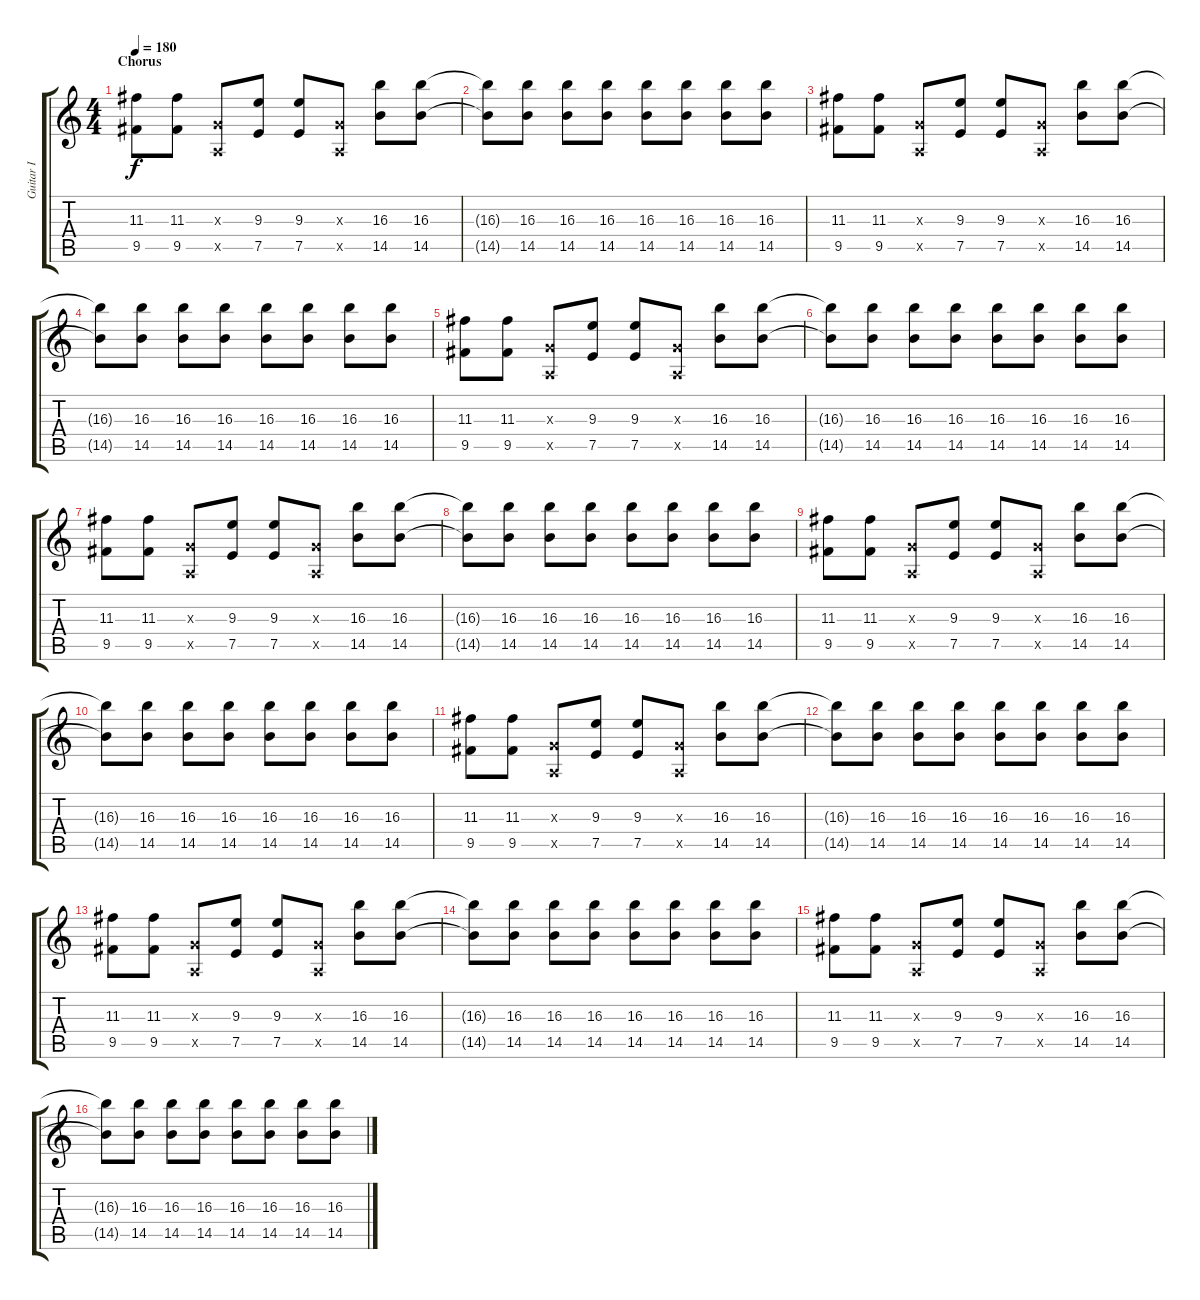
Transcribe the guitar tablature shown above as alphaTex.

\track ("Guitar I" "Guitar I") {instrument distortionguitar}
\staff {score tabs}
\tuning (E4 B3 G3 D3 A2 E2) {hide}
\ts (4 4)
\section ("" "Chorus")
\tempo 180
\clef g2
\ks c
(11.3 9.5).8{dy f instrument distortionguitar} (11.3 9.5).8 (0.3{x} 0.5{x}).8 (9.3 7.5).8 (9.3 7.5).8 (0.3{x} 0.5{x}).8 (16.3 14.5).8 (16.3 14.5).8 |
(16.3{t} 14.5{t}).8 (16.3 14.5).8 (16.3 14.5).8 (16.3 14.5).8 (16.3 14.5).8 (16.3 14.5).8 (16.3 14.5).8 (16.3 14.5).8 |
(11.3 9.5).8 (11.3 9.5).8 (0.3{x} 0.5{x}).8 (9.3 7.5).8 (9.3 7.5).8 (0.3{x} 0.5{x}).8 (16.3 14.5).8 (16.3 14.5).8 |
(16.3{t} 14.5{t}).8 (16.3 14.5).8 (16.3 14.5).8 (16.3 14.5).8 (16.3 14.5).8 (16.3 14.5).8 (16.3 14.5).8 (16.3 14.5).8 |
(11.3 9.5).8 (11.3 9.5).8 (0.3{x} 0.5{x}).8 (9.3 7.5).8 (9.3 7.5).8 (0.3{x} 0.5{x}).8 (16.3 14.5).8 (16.3 14.5).8 |
(16.3{t} 14.5{t}).8 (16.3 14.5).8 (16.3 14.5).8 (16.3 14.5).8 (16.3 14.5).8 (16.3 14.5).8 (16.3 14.5).8 (16.3 14.5).8 |
(11.3 9.5).8 (11.3 9.5).8 (0.3{x} 0.5{x}).8 (9.3 7.5).8 (9.3 7.5).8 (0.3{x} 0.5{x}).8 (16.3 14.5).8 (16.3 14.5).8 |
(16.3{t} 14.5{t}).8 (16.3 14.5).8 (16.3 14.5).8 (16.3 14.5).8 (16.3 14.5).8 (16.3 14.5).8 (16.3 14.5).8 (16.3 14.5).8 |
(11.3 9.5).8 (11.3 9.5).8 (0.3{x} 0.5{x}).8 (9.3 7.5).8 (9.3 7.5).8 (0.3{x} 0.5{x}).8 (16.3 14.5).8 (16.3 14.5).8 |
(16.3{t} 14.5{t}).8 (16.3 14.5).8 (16.3 14.5).8 (16.3 14.5).8 (16.3 14.5).8 (16.3 14.5).8 (16.3 14.5).8 (16.3 14.5).8 |
(11.3 9.5).8 (11.3 9.5).8 (0.3{x} 0.5{x}).8 (9.3 7.5).8 (9.3 7.5).8 (0.3{x} 0.5{x}).8 (16.3 14.5).8 (16.3 14.5).8 |
(16.3{t} 14.5{t}).8 (16.3 14.5).8 (16.3 14.5).8 (16.3 14.5).8 (16.3 14.5).8 (16.3 14.5).8 (16.3 14.5).8 (16.3 14.5).8 |
(11.3 9.5).8 (11.3 9.5).8 (0.3{x} 0.5{x}).8 (9.3 7.5).8 (9.3 7.5).8 (0.3{x} 0.5{x}).8 (16.3 14.5).8 (16.3 14.5).8 |
(16.3{t} 14.5{t}).8 (16.3 14.5).8 (16.3 14.5).8 (16.3 14.5).8 (16.3 14.5).8 (16.3 14.5).8 (16.3 14.5).8 (16.3 14.5).8 |
(11.3 9.5).8 (11.3 9.5).8 (0.3{x} 0.5{x}).8 (9.3 7.5).8 (9.3 7.5).8 (0.3{x} 0.5{x}).8 (16.3 14.5).8 (16.3 14.5).8 |
(16.3{t} 14.5{t}).8 (16.3 14.5).8 (16.3 14.5).8 (16.3 14.5).8 (16.3 14.5).8 (16.3 14.5).8 (16.3 14.5).8 (16.3 14.5).8
